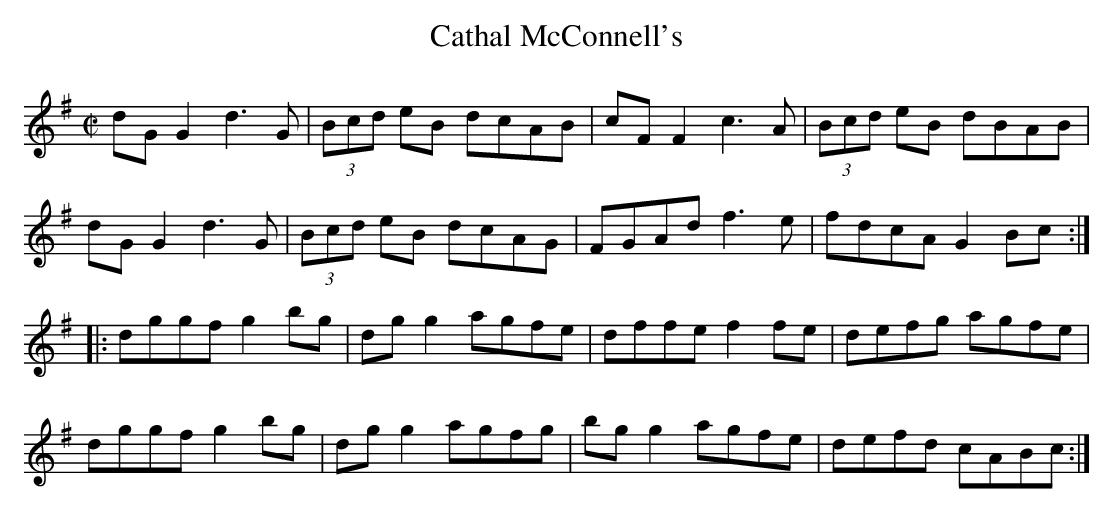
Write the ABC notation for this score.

X:1
T:Cathal McConnell's
M:C|
K:G
dGG2 d3G|(3Bcd eB dcAB|cFF2 c3A|(3Bcd eB dBAB|
dGG2 d3G|(3Bcd eB dcAG|FGAd f3e|fdcA G2Bc:|
|:dggf g2bg|dgg2 agfe|dffe f2fe|defg agfe|
dggf g2bg|dgg2 agfg|bgg2 agfe|defd cABc:|
